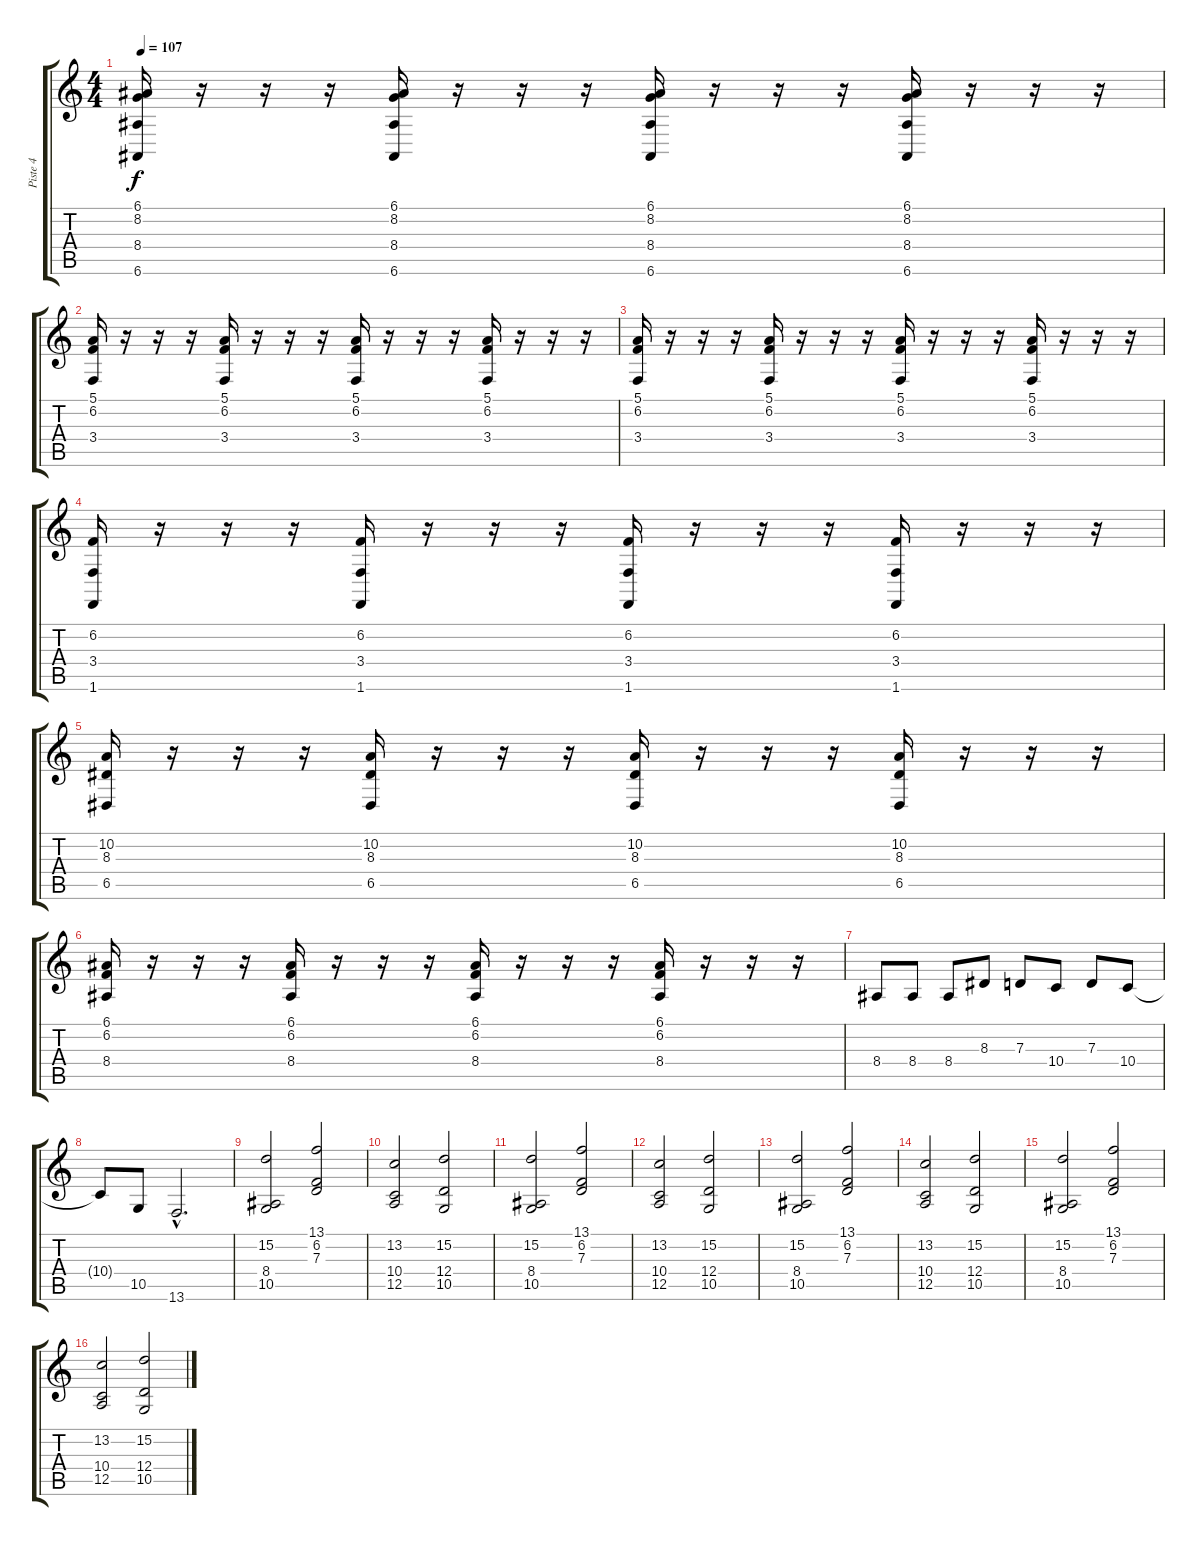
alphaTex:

\track ("Piste 4" "Piste 4") {instrument synthstrings1}
\staff {score tabs}
\tuning (E4 B3 G3 D3 A2 E2) {hide}
\ts (4 4)
\tempo 107
\clef g2
\ks c
(6.1 8.2 8.4 6.6).16{dy f volume 16} r.16 r.16 r.16 (6.1 8.2 8.4 6.6).16 r.16 r.16 r.16 (6.1 8.2 8.4 6.6).16 r.16 r.16 r.16 (6.1 8.2 8.4 6.6).16 r.16 r.16 r.16 |
(5.1 6.2 3.4).16{volume 16} r.16 r.16 r.16 (5.1 6.2 3.4).16 r.16 r.16 r.16 (5.1 6.2 3.4).16 r.16 r.16 r.16 (5.1 6.2 3.4).16 r.16 r.16 r.16 |
(5.1 6.2 3.4).16{volume 16} r.16 r.16 r.16 (5.1 6.2 3.4).16 r.16 r.16 r.16 (5.1 6.2 3.4).16 r.16 r.16 r.16 (5.1 6.2 3.4).16 r.16 r.16 r.16 |
(6.2 3.4 1.6).16{volume 16} r.16 r.16 r.16 (6.2 3.4 1.6).16 r.16 r.16 r.16 (6.2 3.4 1.6).16 r.16 r.16 r.16 (6.2 3.4 1.6).16 r.16 r.16 r.16 |
(10.2 8.3 6.5).16 r.16 r.16 r.16 (10.2 8.3 6.5).16 r.16 r.16 r.16 (10.2 8.3 6.5).16 r.16 r.16 r.16 (10.2 8.3 6.5).16 r.16 r.16 r.16 |
(6.1 6.2 8.4).16 r.16 r.16 r.16 (6.1 6.2 8.4).16 r.16 r.16 r.16 (6.1 6.2 8.4).16 r.16 r.16 r.16 (6.1 6.2 8.4).16 r.16 r.16 r.16 |
8.4.8{instrument violin} 8.4.8 8.4.8 8.3.8 7.3.8 10.4.8 7.3.8 10.4.8 |
10.4{t}.8 10.5.8 13.6{hac}.2{d} |
(15.2 8.4 10.5).2{instrument synthstrings1} (13.1 6.2 7.3).2 |
(13.2 10.4 12.5).2 (15.2 12.4 10.5).2 |
(15.2 8.4 10.5).2 (13.1 6.2 7.3).2 |
(13.2 10.4 12.5).2 (15.2 12.4 10.5).2 |
(15.2 8.4 10.5).2 (13.1 6.2 7.3).2 |
(13.2 10.4 12.5).2 (15.2 12.4 10.5).2 |
(15.2 8.4 10.5).2 (13.1 6.2 7.3).2 |
(13.2 10.4 12.5).2 (15.2 12.4 10.5).2
